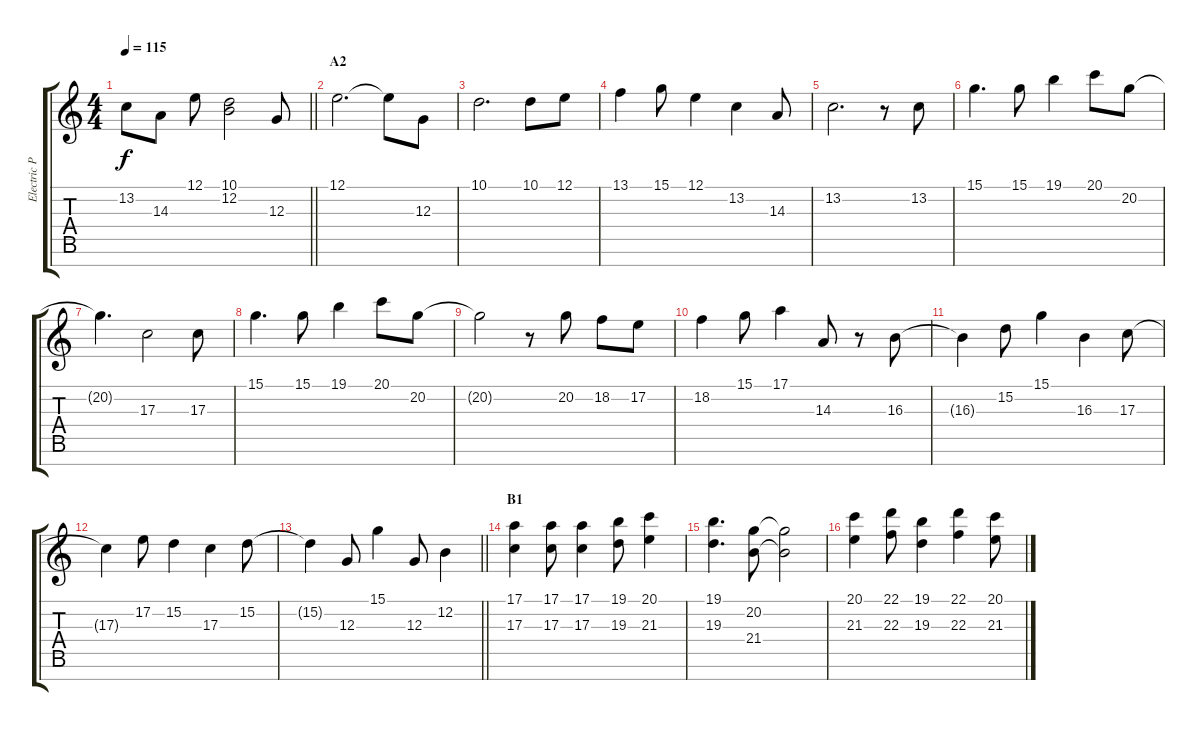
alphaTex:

\track ("Electric Piano" "Electric P") {instrument brightacousticpiano}
\staff {score tabs}
\tuning (E4 B3 G3 D3 A2 E2 B1) {hide}
\ts (4 4)
\tempo 115
\clef g2
\barLineRight lightlight
\ks c
13.2{t}.8{dy f} 14.3.8 12.1.8 (10.1 12.2).2 12.3.8 |
\section ("" "A2")
12.1.2{d} 12.1{t}.8 12.3.8 |
10.1.2{d} 10.1.8 12.1.8 |
13.1.4 15.1.8 12.1.4 13.2.4 14.3.8 |
13.2.2{d} r.8 13.2.8 |
15.1.4{d} 15.1.8 19.1.4 20.1.8 20.2.8 |
20.2{t}.4{d} 17.3.2 17.3.8 |
15.1.4{d} 15.1.8 19.1.4 20.1.8 20.2.8 |
20.2{t}.2 r.8 20.2.8 18.2.8 17.2.8 |
18.2.4 15.1.8 17.1.4 14.3.8 r.8 16.3.8 |
16.3{t}.4 15.2.8 15.1.4 16.3.4 17.3.8 |
17.3{t}.4 17.2.8 15.2.4 17.3.4 15.2.8 |
\barLineRight lightlight
15.2{t}.4 12.3.8 15.1.4 12.3.8 12.2.4 |
\section ("" "B1")
(17.1 17.3).4 (17.1 17.3).8 (17.1 17.3).4 (19.1 19.3).8 (20.1 21.3).4 |
(19.1 19.3).4{d} (20.2 21.4).8 (20.2{t} 21.4{t}).2 |
(20.1 21.3).4 (22.1 22.3).8 (19.1 19.3).4 (22.1 22.3).4 (20.1 21.3).8
